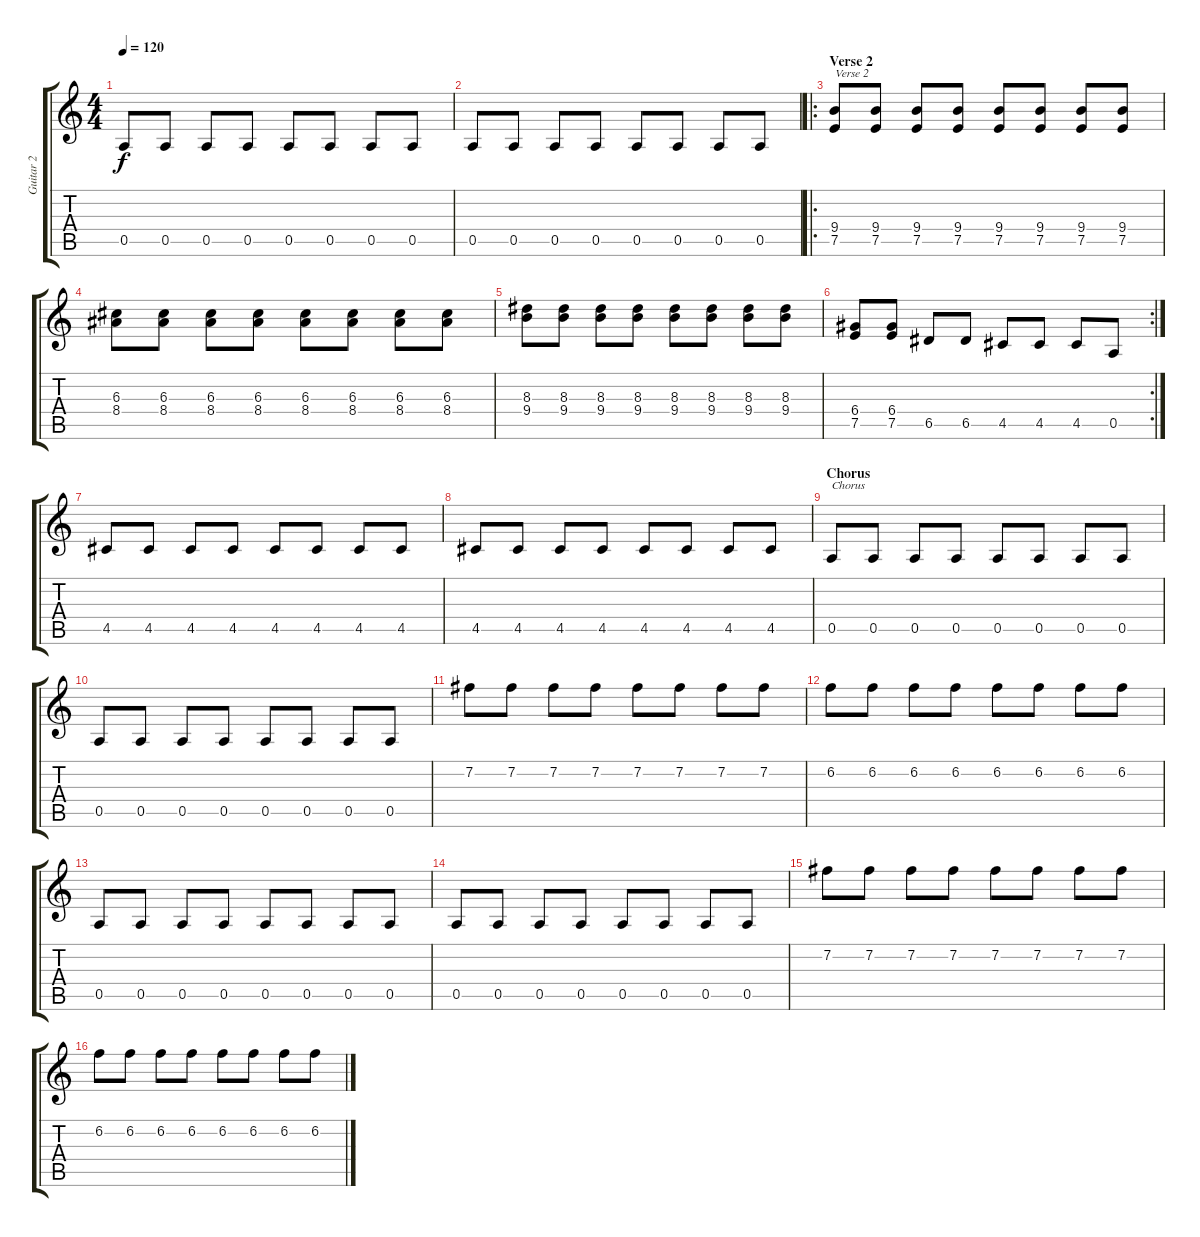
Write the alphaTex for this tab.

\track ("Guitar 2" "Guitar 2") {instrument overdrivenguitar}
\staff {score tabs}
\tuning (E4 B3 G3 D3 A2 E2) {hide}
\ts (4 4)
\tempo 120
\clef g2
\ks c
0.5.8{dy f} 0.5.8 0.5.8 0.5.8 0.5.8 0.5.8 0.5.8 0.5.8 |
0.5.8 0.5.8 0.5.8 0.5.8 0.5.8 0.5.8 0.5.8 0.5.8 |
\ro
\section ("" "Verse 2")
(9.4 7.5).8{txt "Verse 2"} (9.4 7.5).8 (9.4 7.5).8 (9.4 7.5).8 (9.4 7.5).8 (9.4 7.5).8 (9.4 7.5).8 (9.4 7.5).8 |
(6.3 8.4).8 (6.3 8.4).8 (6.3 8.4).8 (6.3 8.4).8 (6.3 8.4).8 (6.3 8.4).8 (6.3 8.4).8 (6.3 8.4).8 |
(8.3 9.4).8 (8.3 9.4).8 (8.3 9.4).8 (8.3 9.4).8 (8.3 9.4).8 (8.3 9.4).8 (8.3 9.4).8 (8.3 9.4).8 |
\rc 2
(6.4 7.5).8 (6.4 7.5).8 6.5.8 6.5.8 4.5.8 4.5.8 4.5.8 0.5.8 |
4.5.8 4.5.8 4.5.8 4.5.8 4.5.8 4.5.8 4.5.8 4.5.8 |
4.5.8 4.5.8 4.5.8 4.5.8 4.5.8 4.5.8 4.5.8 4.5.8 |
\section ("" "Chorus")
0.5.8{txt "Chorus"} 0.5.8 0.5.8 0.5.8 0.5.8 0.5.8 0.5.8 0.5.8 |
0.5.8 0.5.8 0.5.8 0.5.8 0.5.8 0.5.8 0.5.8 0.5.8 |
7.2.8 7.2.8 7.2.8 7.2.8 7.2.8 7.2.8 7.2.8 7.2.8 |
6.2.8 6.2.8 6.2.8 6.2.8 6.2.8 6.2.8 6.2.8 6.2.8 |
0.5.8 0.5.8 0.5.8 0.5.8 0.5.8 0.5.8 0.5.8 0.5.8 |
0.5.8 0.5.8 0.5.8 0.5.8 0.5.8 0.5.8 0.5.8 0.5.8 |
7.2.8 7.2.8 7.2.8 7.2.8 7.2.8 7.2.8 7.2.8 7.2.8 |
6.2.8 6.2.8 6.2.8 6.2.8 6.2.8 6.2.8 6.2.8 6.2.8
